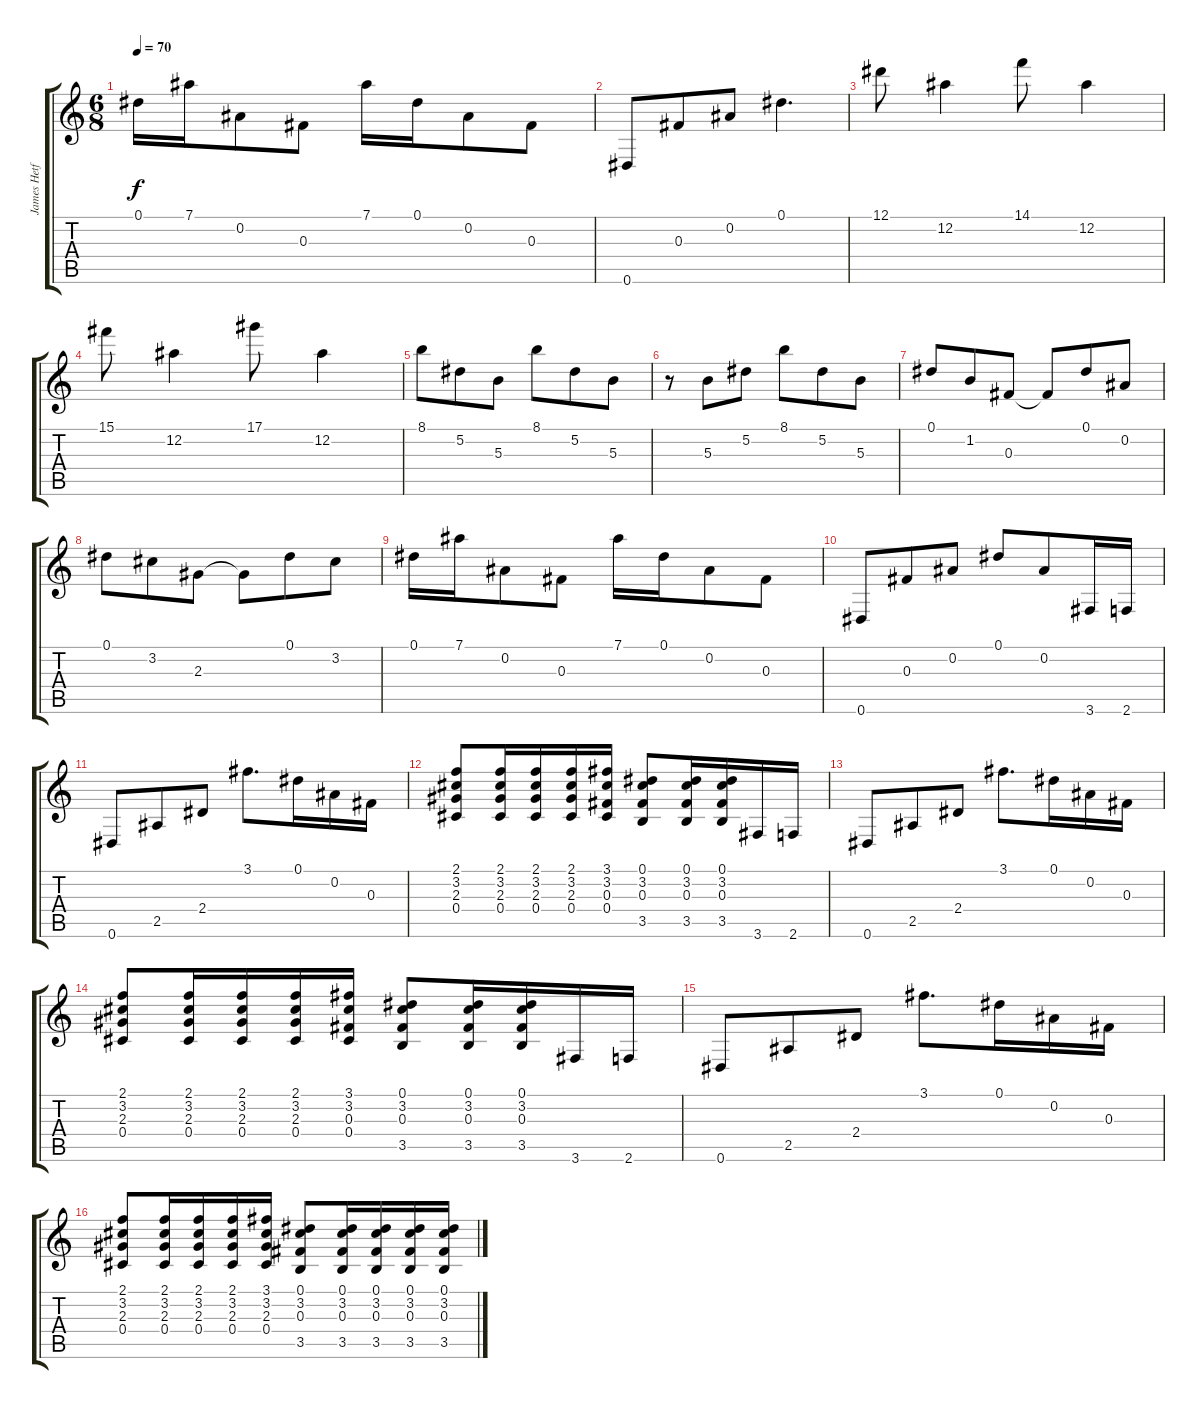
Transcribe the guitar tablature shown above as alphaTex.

\track ("James Hetfield" "James Hetf") {instrument acousticguitarsteel}
\staff {score tabs}
\tuning (Eb4 Bb3 Gb3 Db3 Ab2 Eb2) {hide}
\ts (6 8)
\tempo 70
\clef g2
\ks c
0.1.16{dy f} 7.1.16 0.2.8 0.3.8 7.1.16 0.1.16 0.2.8 0.3.8 |
0.6.8 0.3.8 0.2.8 0.1.4{d} |
12.1.8 12.2.4 14.1.8 12.2.4 |
15.1.8 12.2.4 17.1.8 12.2.4 |
8.1.8 5.2.8 5.3.8 8.1.8 5.2.8 5.3.8 |
r.8 5.3.8 5.2.8 8.1.8 5.2.8 5.3.8 |
0.1.8 1.2.8 0.3.8 0.3{t}.8 0.1.8 0.2.8 |
0.1.8 3.2.8 2.3.8 2.3{t}.8 0.1.8 3.2.8 |
0.1.16 7.1.16 0.2.8 0.3.8 7.1.16 0.1.16 0.2.8 0.3.8 |
0.6.8 0.3.8 0.2.8 0.1.8 0.2.8 3.6.16 2.6.16 |
0.6.8 2.5.8 2.4.8 3.1.8{d} 0.1.16 0.2.16 0.3.16 |
(2.1 3.2 2.3 0.4).8 (2.1 3.2 2.3 0.4).16 (2.1 3.2 2.3 0.4).16 (2.1 3.2 2.3 0.4).16 (3.1 3.2 0.3 0.4).16 (0.1 3.2 0.3 3.5).8 (0.1 3.2 0.3 3.5).16 (0.1 3.2 0.3 3.5).16 3.6.16 2.6.16 |
0.6.8 2.5.8 2.4.8 3.1.8{d} 0.1.16 0.2.16 0.3.16 |
(2.1 3.2 2.3 0.4).8 (2.1 3.2 2.3 0.4).16 (2.1 3.2 2.3 0.4).16 (2.1 3.2 2.3 0.4).16 (3.1 3.2 0.3 0.4).16 (0.1 3.2 0.3 3.5).8 (0.1 3.2 0.3 3.5).16 (0.1 3.2 0.3 3.5).16 3.6.16 2.6.16 |
0.6.8 2.5.8 2.4.8 3.1.8{d} 0.1.16 0.2.16 0.3.16 |
(2.1 3.2 2.3 0.4).8 (2.1 3.2 2.3 0.4).16 (2.1 3.2 2.3 0.4).16 (2.1 3.2 2.3 0.4).16 (3.1 3.2 2.3 0.4).16 (0.1 3.2 0.3 3.5).8 (0.1 3.2 0.3 3.5).16 (0.1 3.2 0.3 3.5).16 (0.1 3.2 0.3 3.5).16 (0.1 3.2 0.3 3.5).16
